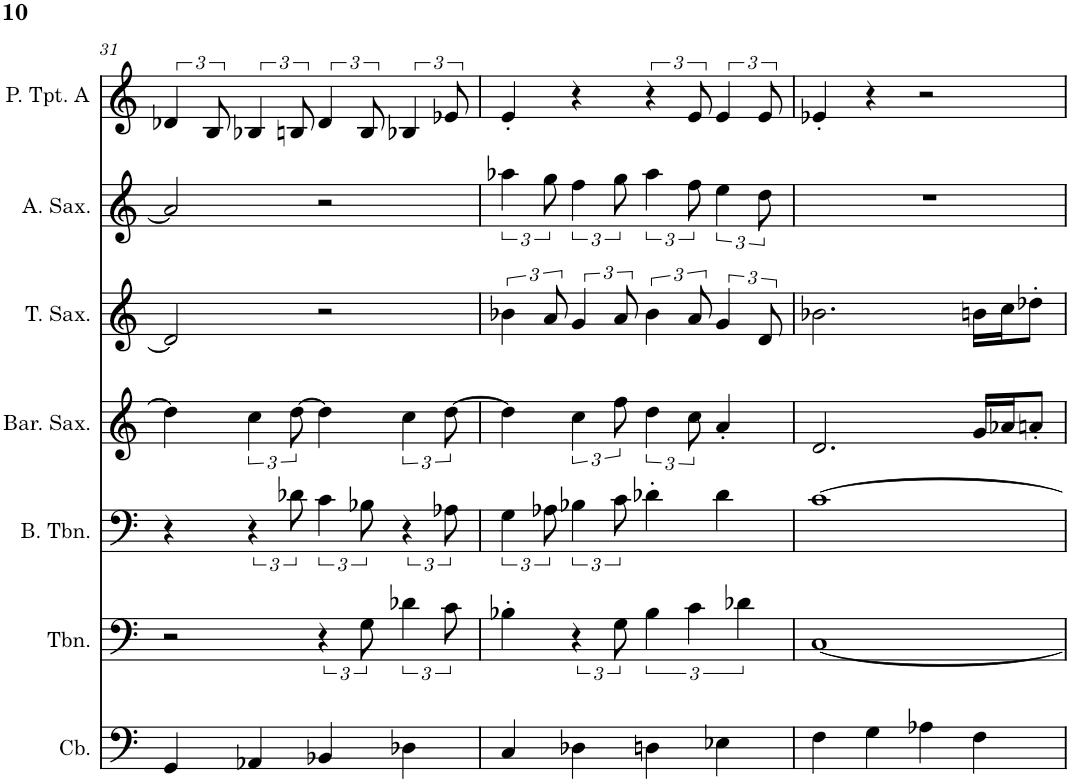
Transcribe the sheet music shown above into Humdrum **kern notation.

**kern	**kern	**kern	**kern	**kern	**kern	**kern
*part7	*part6	*part5	*part4	*part3	*part2	*part1
*staff7	*staff6	*staff5	*staff4	*staff3	*staff2	*staff1
*I"Contrabass	*I"Trombone	*I"Bass Trombone	*I"Baritone Saxophone	*I"Tenor Saxophone	*I"Alto Saxophone	*I"Piccolo Trumpet in A
*I'Cb.	*I'Tbn.	*I'B. Tbn.	*I'Bar. Sax.	*I'T. Sax.	*I'A. Sax.	*I'P. Tpt. A
!!LO:PB:g=z
*clefF4	*clefF4	*clefF4	*clefG2	*clefG2	*clefG2	*clefG2
*Trd7c12	*	*	*Trd12c21	*Trd8c14	*Trd5c9	*Trd-5c-9
*k[]	*k[]	*k[]	*k[]	*k[]	*k[]	*k[]
*M4/4	*M4/4	*M4/4	*M4/4	*M4/4	*M4/4	*M4/4
=31	=31	=31	=31	=31	=31	=31
4GG/	2r	4r	4dd\]	2d/]	2a/]	6d-X/
.	.	.	.	.	.	12B/
4AA-X/	.	6r	6cc\	.	.	6B-X/
.	.	12d-X\	[12dd\	.	.	12Bn/
4BB-X/	6r	6c\	4dd\]	2r	2r	6d-/
.	12G\	12B-X\	.	.	.	12B/
4D-X\	6d-X\	6r	6cc\	.	.	6B-X/
.	12c\	12A-X\	[12dd\	.	.	12e-X/
=32	=32	=32	=32	=32	=32	=32
4C/	4B-X'\	6G\	4dd\]	6b-X\	6aa-X\	4e'/
.	.	12A-X\	.	12a/	12gg\	.
4D-X\	6r	6B-X\	6cc\	6g/	6ff\	4r
.	12G\	12c\	12ff\	12a/	12gg\	.
4Dn\	6B-\	4d-X'\	6dd\	6b-\	6aa-\	6r
.	6c\	.	12cc\	12a/	12ff\	12e/
4E-X\	.	4d-\	4a'/	6g/	6ee\	6e/
.	6d-X\	.	.	.	.	.
.	.	.	.	12d/	12dd\	12e/
=33	=33	=33	=33	=33	=33	=33
4F\	[1C	[1c	2.d/	2.b-X\	1r	4e-X'/
4G\	.	.	.	.	.	4r
4A-X\	.	.	.	.	.	2r
4F\	.	.	16g/LL	16bn\LL	.	.
.	.	.	16a-X/J	16cc\J	.	.
.	.	.	8an'/J	8dd-X'\J	.	.
=	=	=	=	=	=	=
*-	*-	*-	*-	*-	*-	*-
